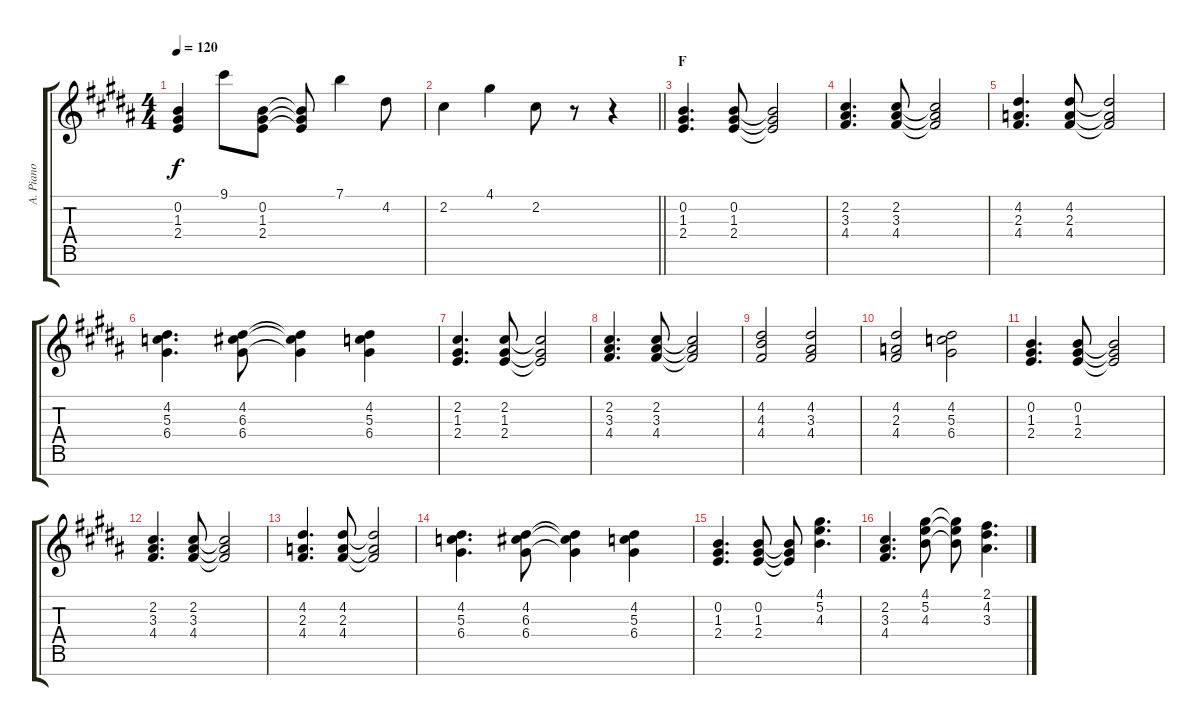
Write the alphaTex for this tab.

\track ("A. Piano" "A. Piano") {instrument acousticgrandpiano}
\staff {score tabs}
\tuning (E5 B4 G4 D4 A3 E3 B2) {hide}
\ts (4 4)
\tempo 120
\clef g2
\ks b
(0.2 1.3 2.4).4{dy f} 9.1.8 (0.2 1.3 2.4).8 (0.2{t} 1.3{t} 2.4{t}).8 7.1.4 4.2.8 |
\barLineRight lightlight
2.2.4 4.1.4 2.2.8 r.8 r.4 |
\section ("" "F")
(0.2 1.3 2.4).4{d} (0.2 1.3 2.4).8 (0.2{t} 1.3{t} 2.4{t}).2 |
(2.2 3.3 4.4).4{d} (2.2 3.3 4.4).8 (2.2{t} 3.3{t} 4.4{t}).2 |
(4.2 2.3 4.4).4{d} (4.2 2.3 4.4).8 (4.2{t} 2.3{t} 4.4{t}).2 |
(4.2 5.3 6.4).4{d} (4.2 6.3 6.4).8 (4.2{t} 6.3{t} 6.4{t}).4 (4.2 5.3 6.4).4 |
(2.2 1.3 2.4).4{d} (2.2 1.3 2.4).8 (2.2{t} 1.3{t} 2.4{t}).2 |
(2.2 3.3 4.4).4{d} (2.2 3.3 4.4).8 (2.2{t} 3.3{t} 4.4{t}).2 |
(4.2 4.3 4.4).2 (4.2 3.3 4.4).2 |
(4.2 2.3 4.4).2 (4.2 5.3 6.4).2 |
(0.2 1.3 2.4).4{d} (0.2 1.3 2.4).8 (0.2{t} 1.3{t} 2.4{t}).2 |
(2.2 3.3 4.4).4{d} (2.2 3.3 4.4).8 (2.2{t} 3.3{t} 4.4{t}).2 |
(4.2 2.3 4.4).4{d} (4.2 2.3 4.4).8 (4.2{t} 2.3{t} 4.4{t}).2 |
(4.2 5.3 6.4).4{d} (4.2 6.3 6.4).8 (4.2{t} 6.3{t} 6.4{t}).4 (4.2 5.3 6.4).4 |
(0.2 1.3 2.4).4{d} (0.2 1.3 2.4).8 (0.2{t} 1.3{t} 2.4{t}).8 (4.1 5.2 4.3).4{d} |
(2.2 3.3 4.4).4{d} (4.1 5.2 4.3).8 (4.1{t} 5.2{t} 4.3{t}).8 (2.1 4.2 3.3).4{d}
